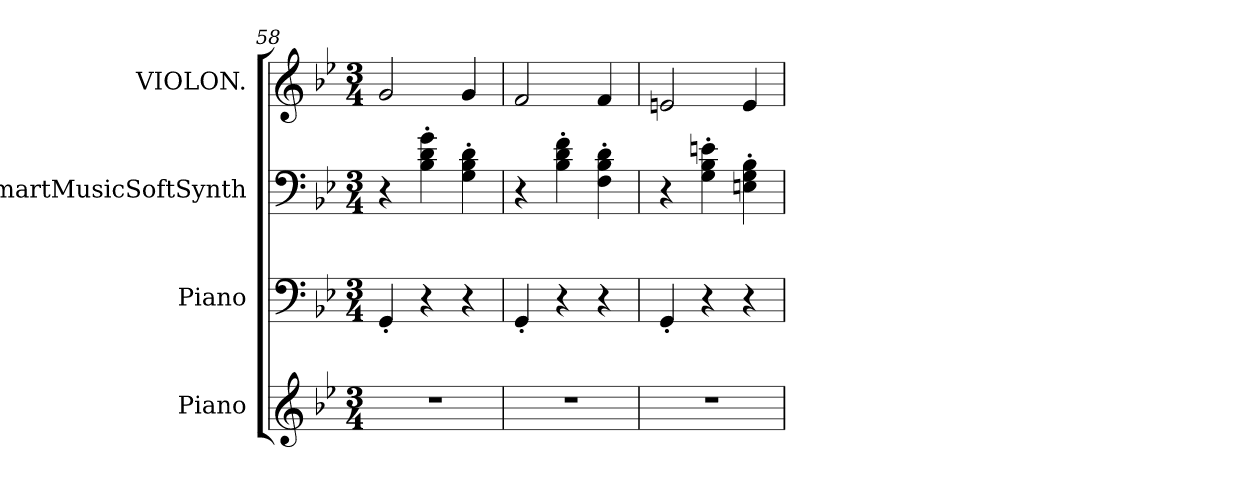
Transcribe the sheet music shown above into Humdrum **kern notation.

**kern	**kern	**kern	**kern
*part4	*part3	*part2	*part1
*staff4	*staff3	*staff2	*staff1
*I"Piano	*I"Piano	*I"SmartMusicSoftSynth	*I"VIOLON.
*I'P.	*	*	*
*clefG2	*clefF4	*clefF4	*clefG2
*k[b-e-]	*k[b-e-]	*k[b-e-]	*k[b-e-]
*B-:	*B-:	*B-:	*B-:
*M3/4	*M3/4	*M3/4	*M3/4
=58	=58	=58	=58
2.r	4GG'/	4r	2g/
.	4r	4B-'\ 4d'\ 4g'\	.
.	4r	4G'\ 4B-'\ 4d'\	4g/
=59	=59	=59	=59
2.r	4GG'/	4r	2f/
.	4r	4B-'\ 4d'\ 4f'\	.
.	4r	4F'\ 4B-'\ 4d'\	4f/
=60	=60	=60	=60
2.r	4GG'/	4r	2en/
.	4r	4G'\ 4B-'\ 4en'\	.
.	4r	4En'\ 4G'\ 4B-'\	4e/
=	=	=	=
*-	*-	*-	*-
